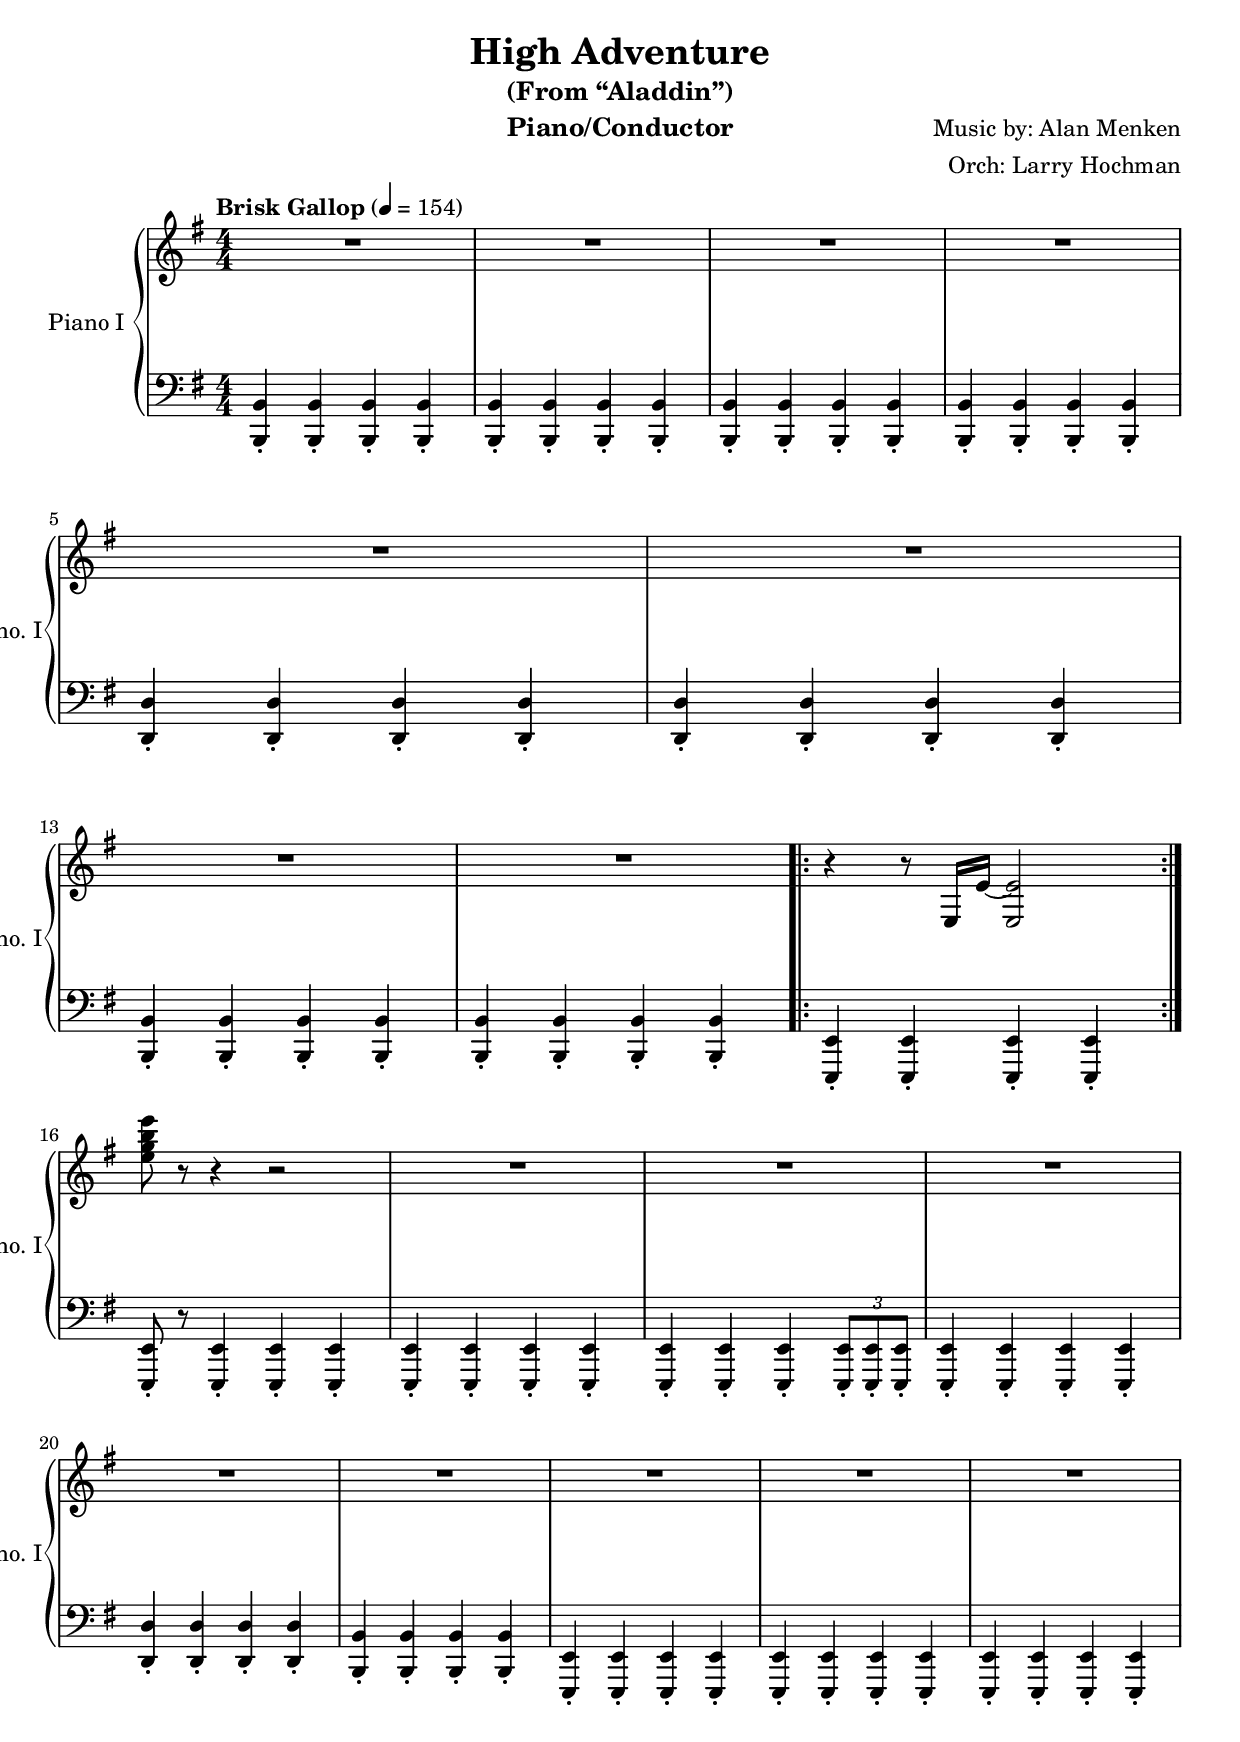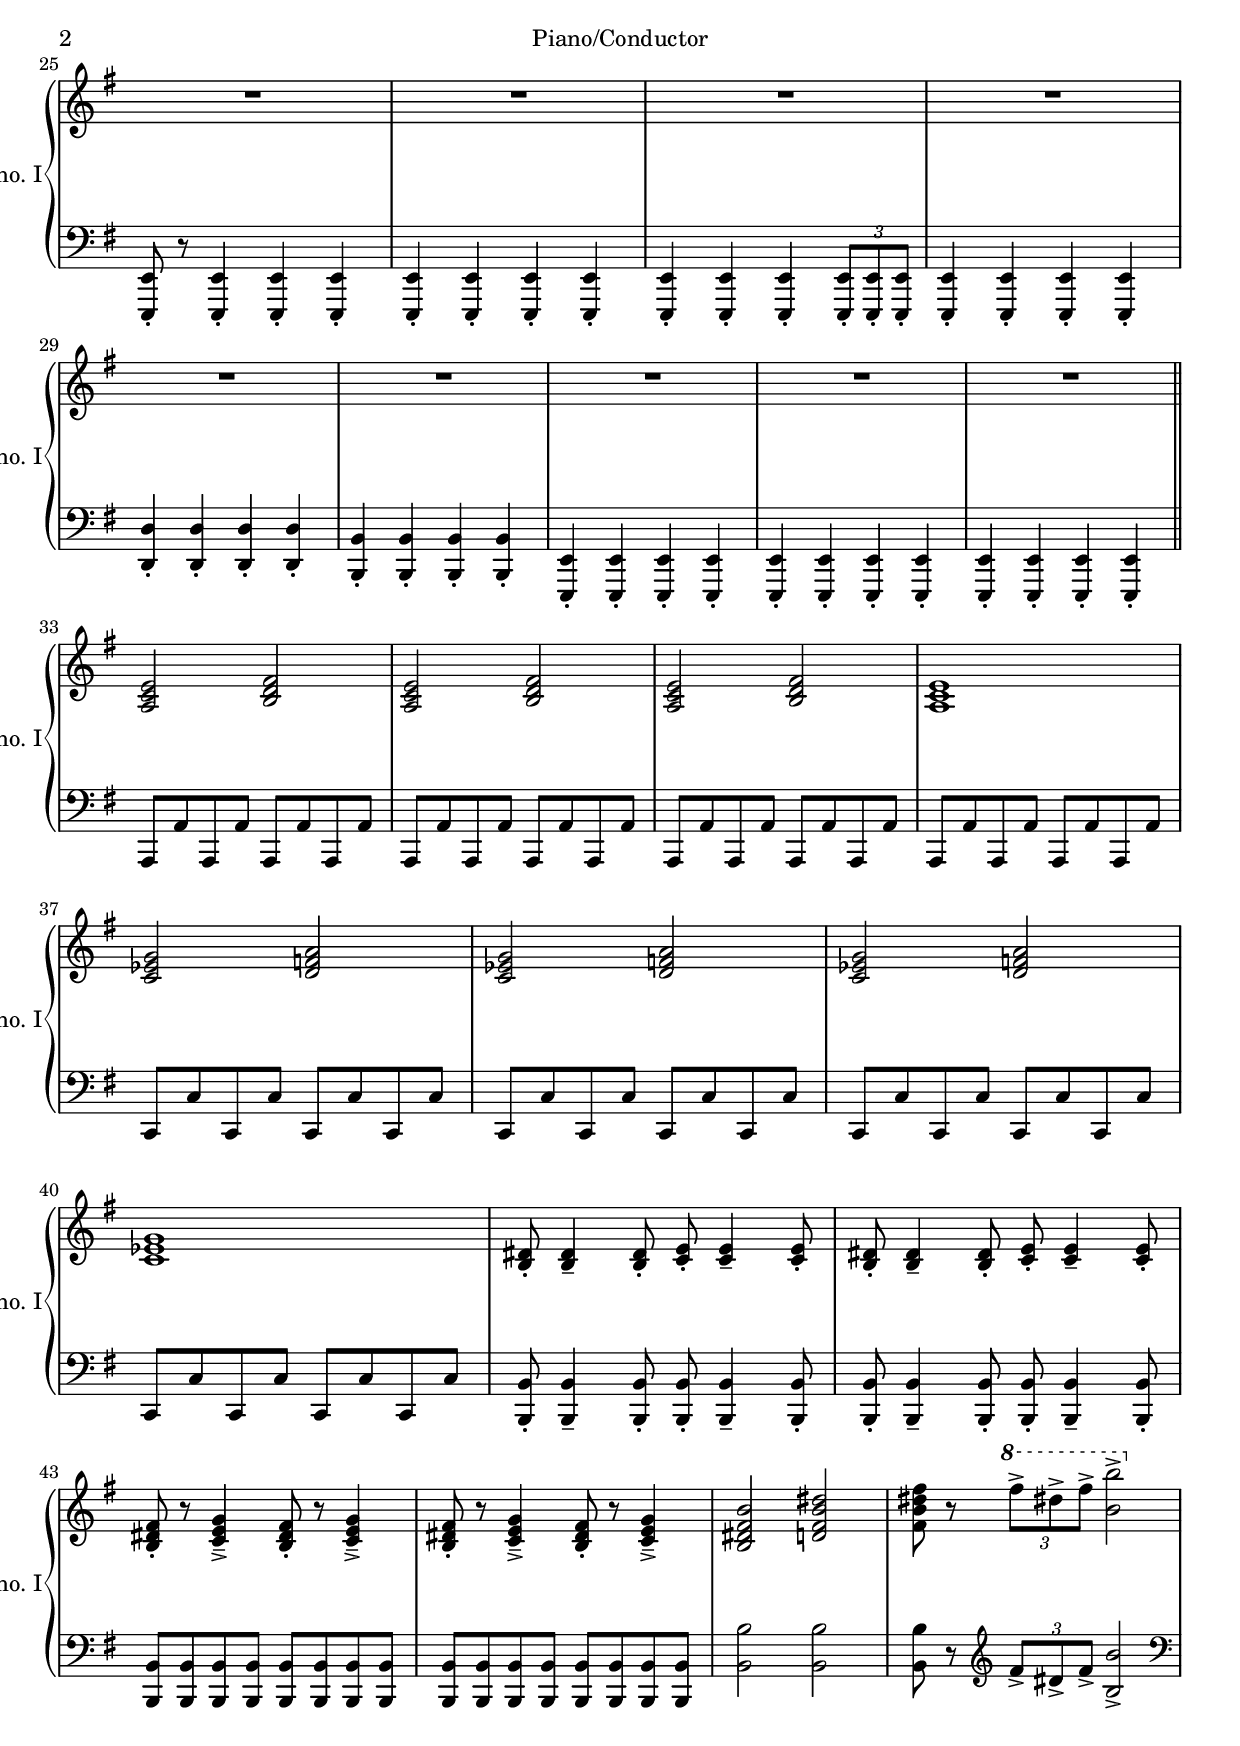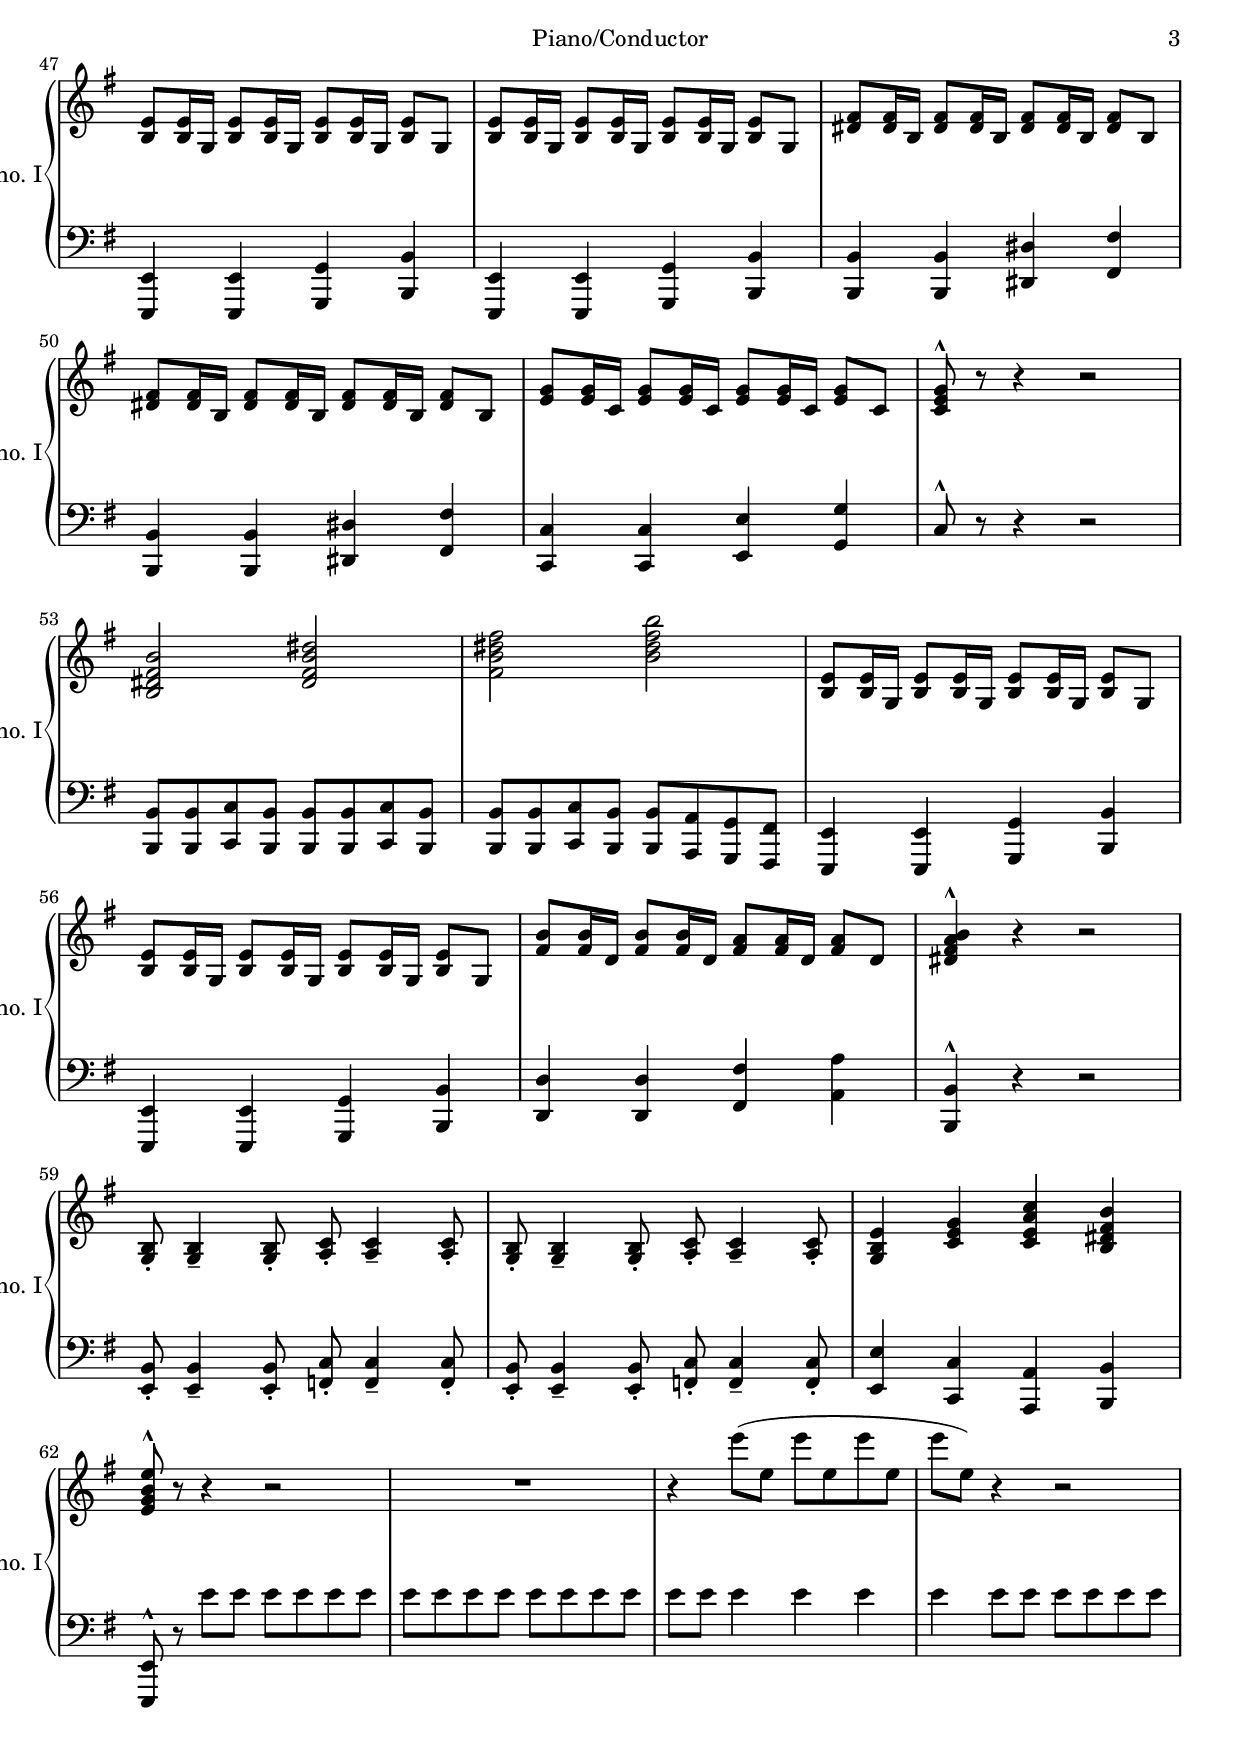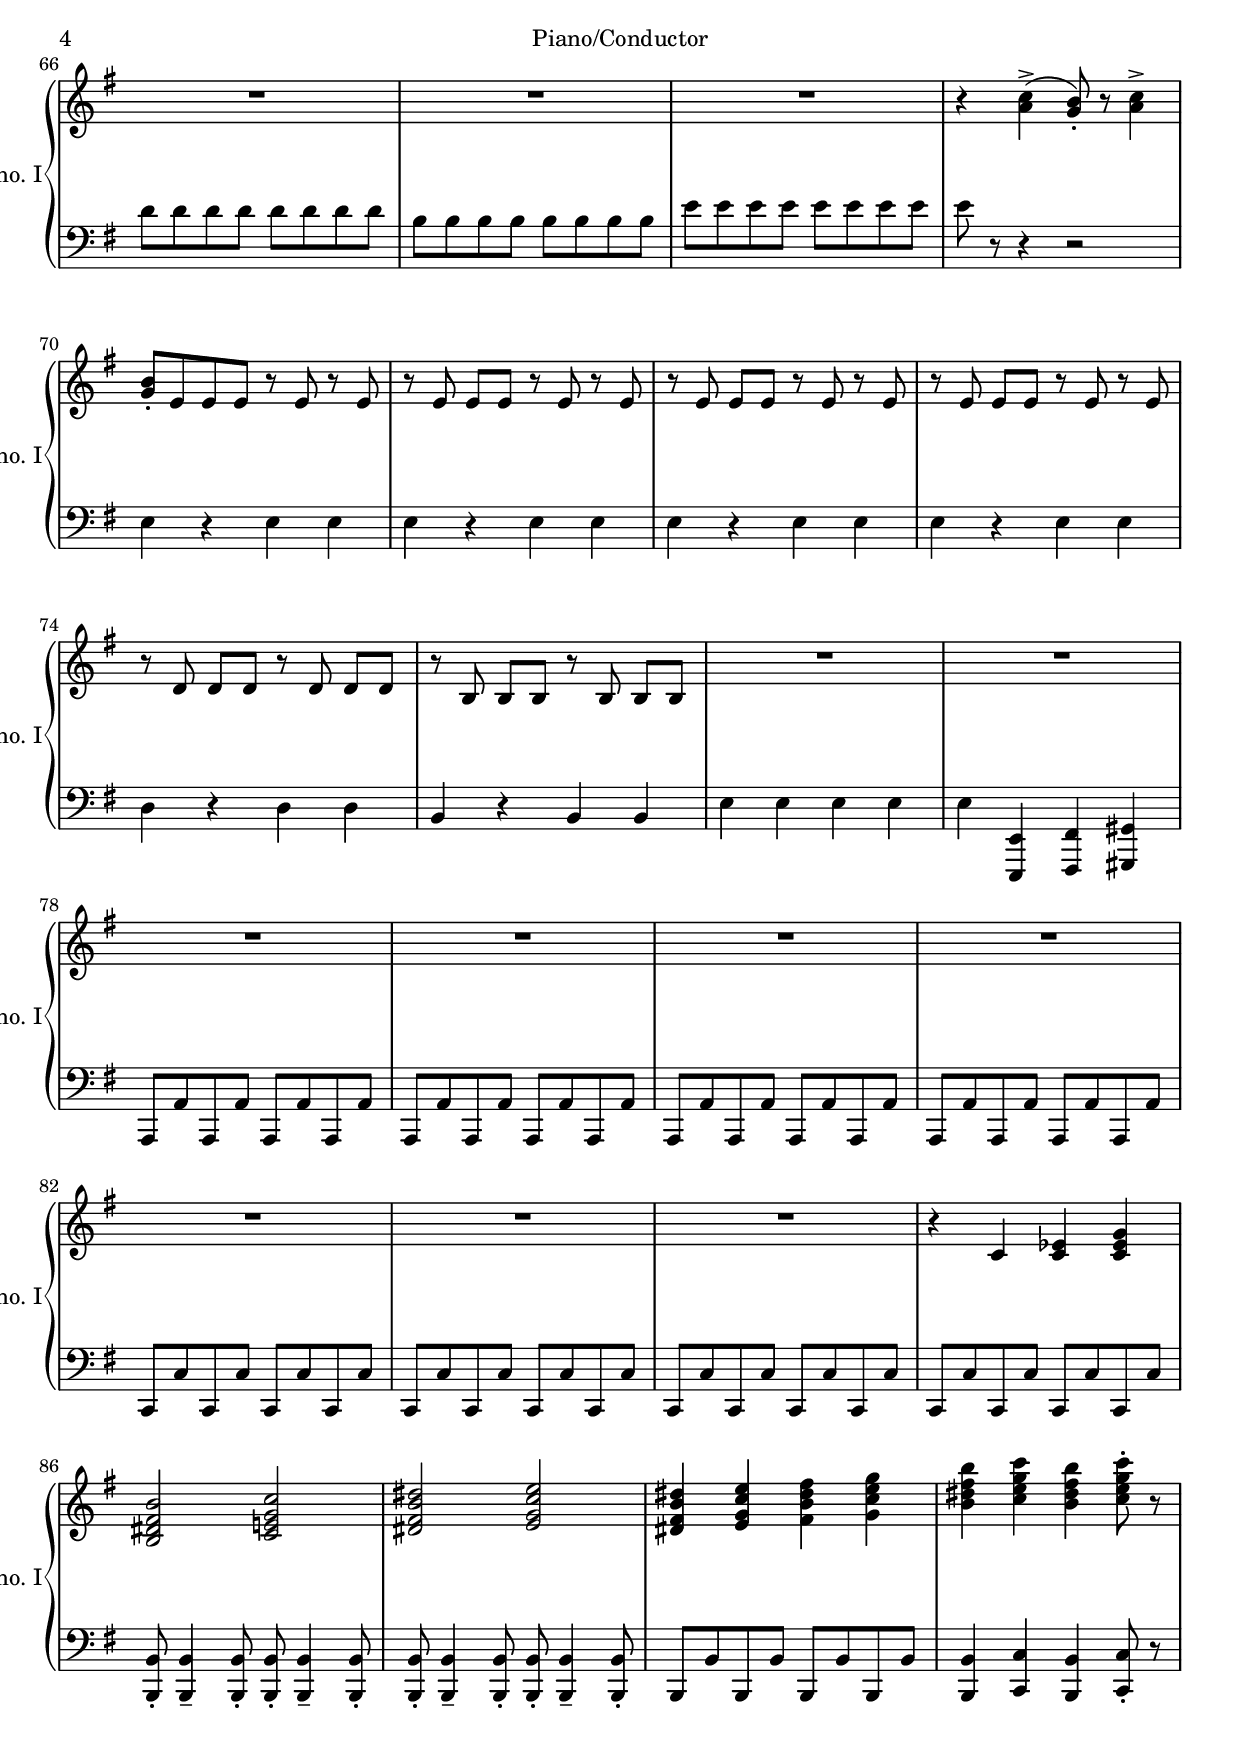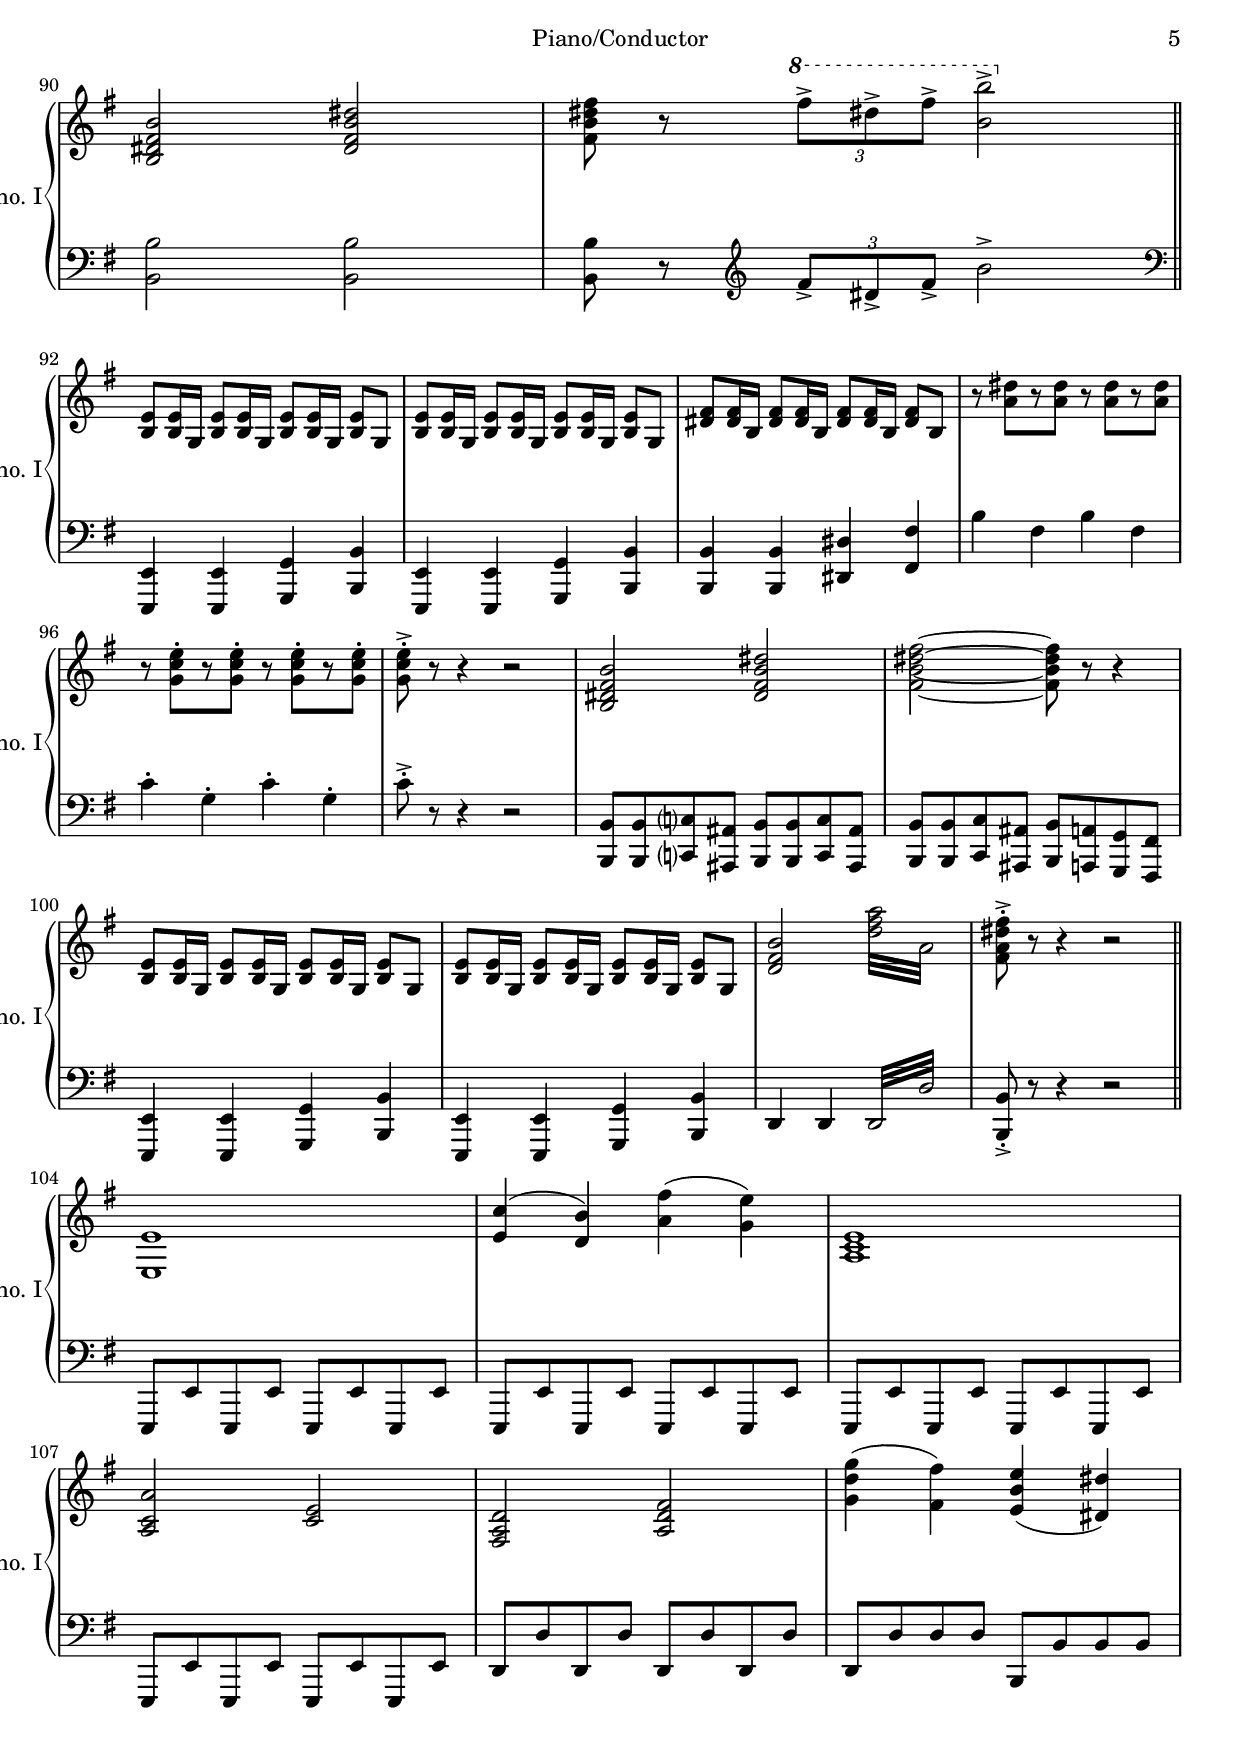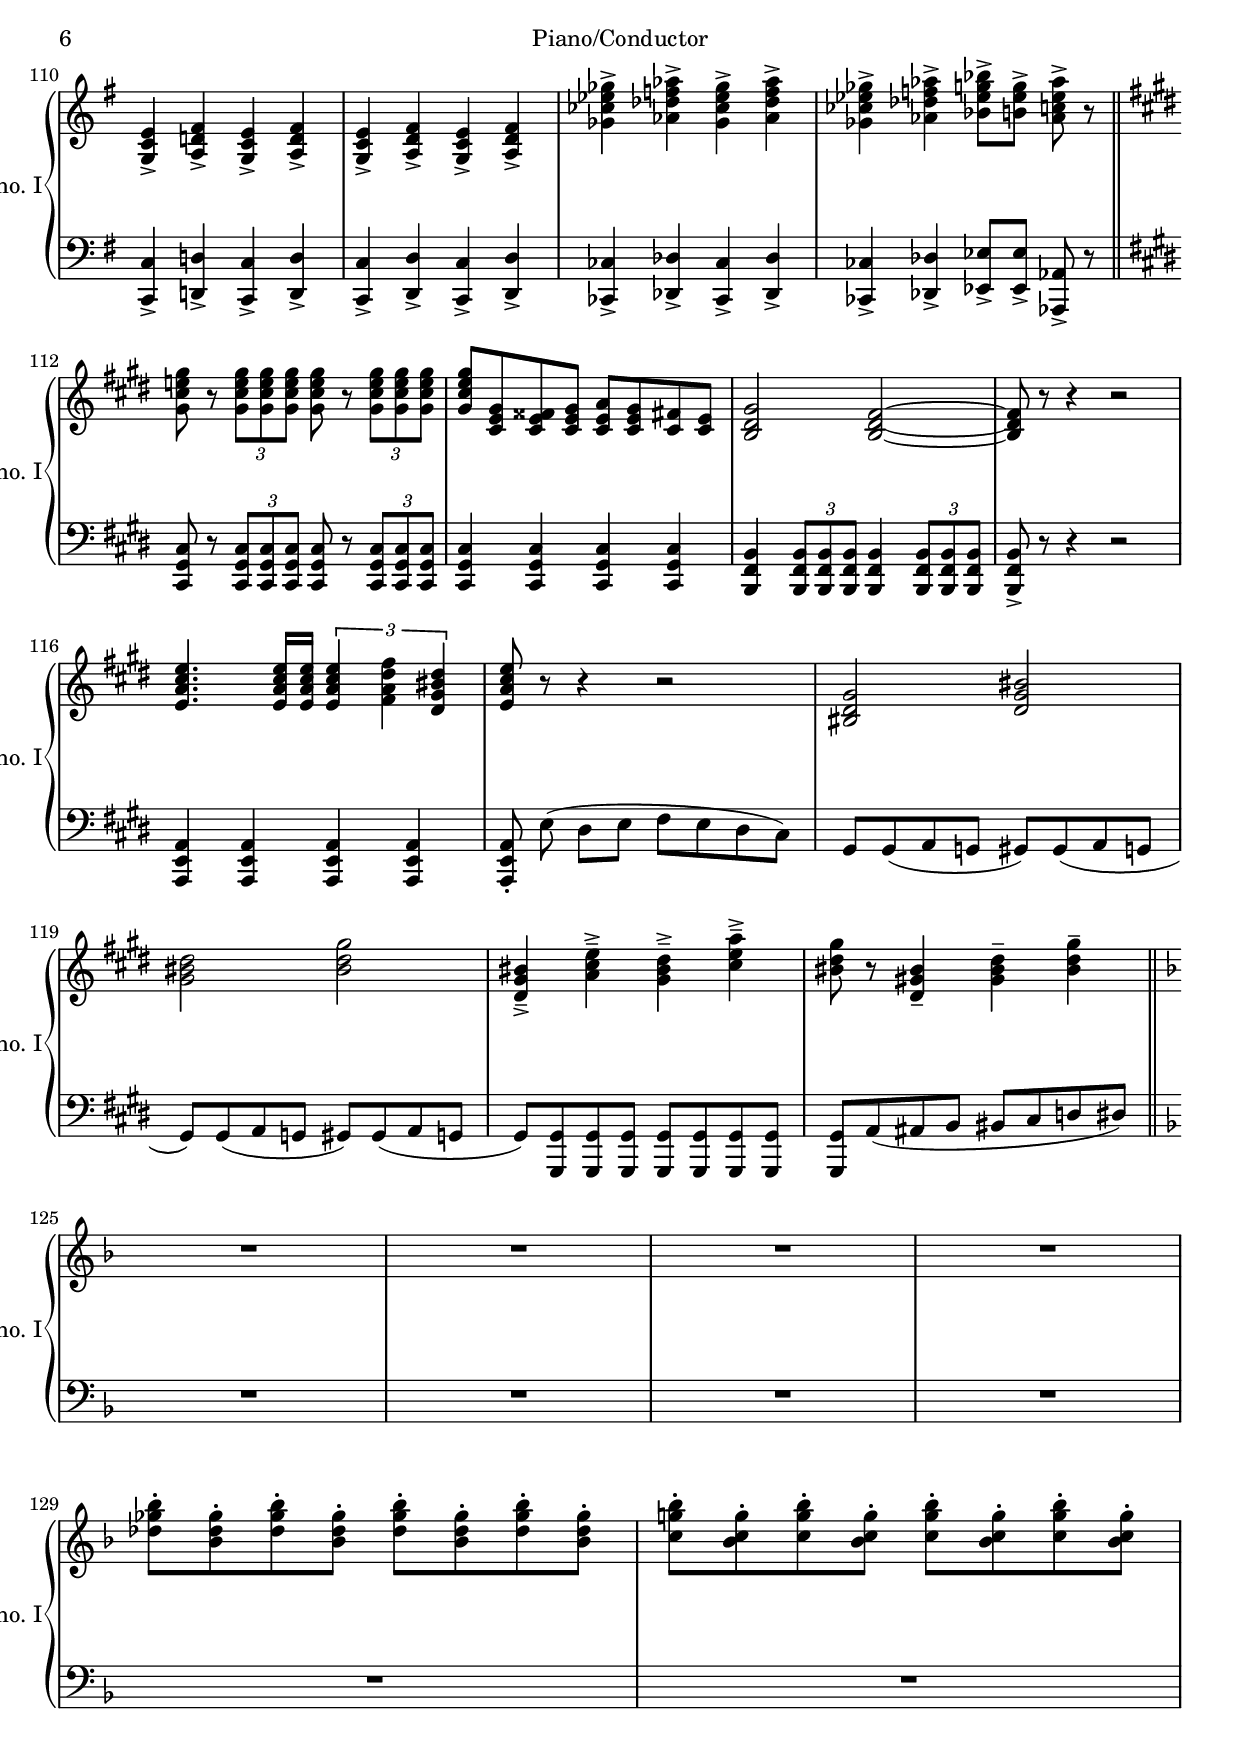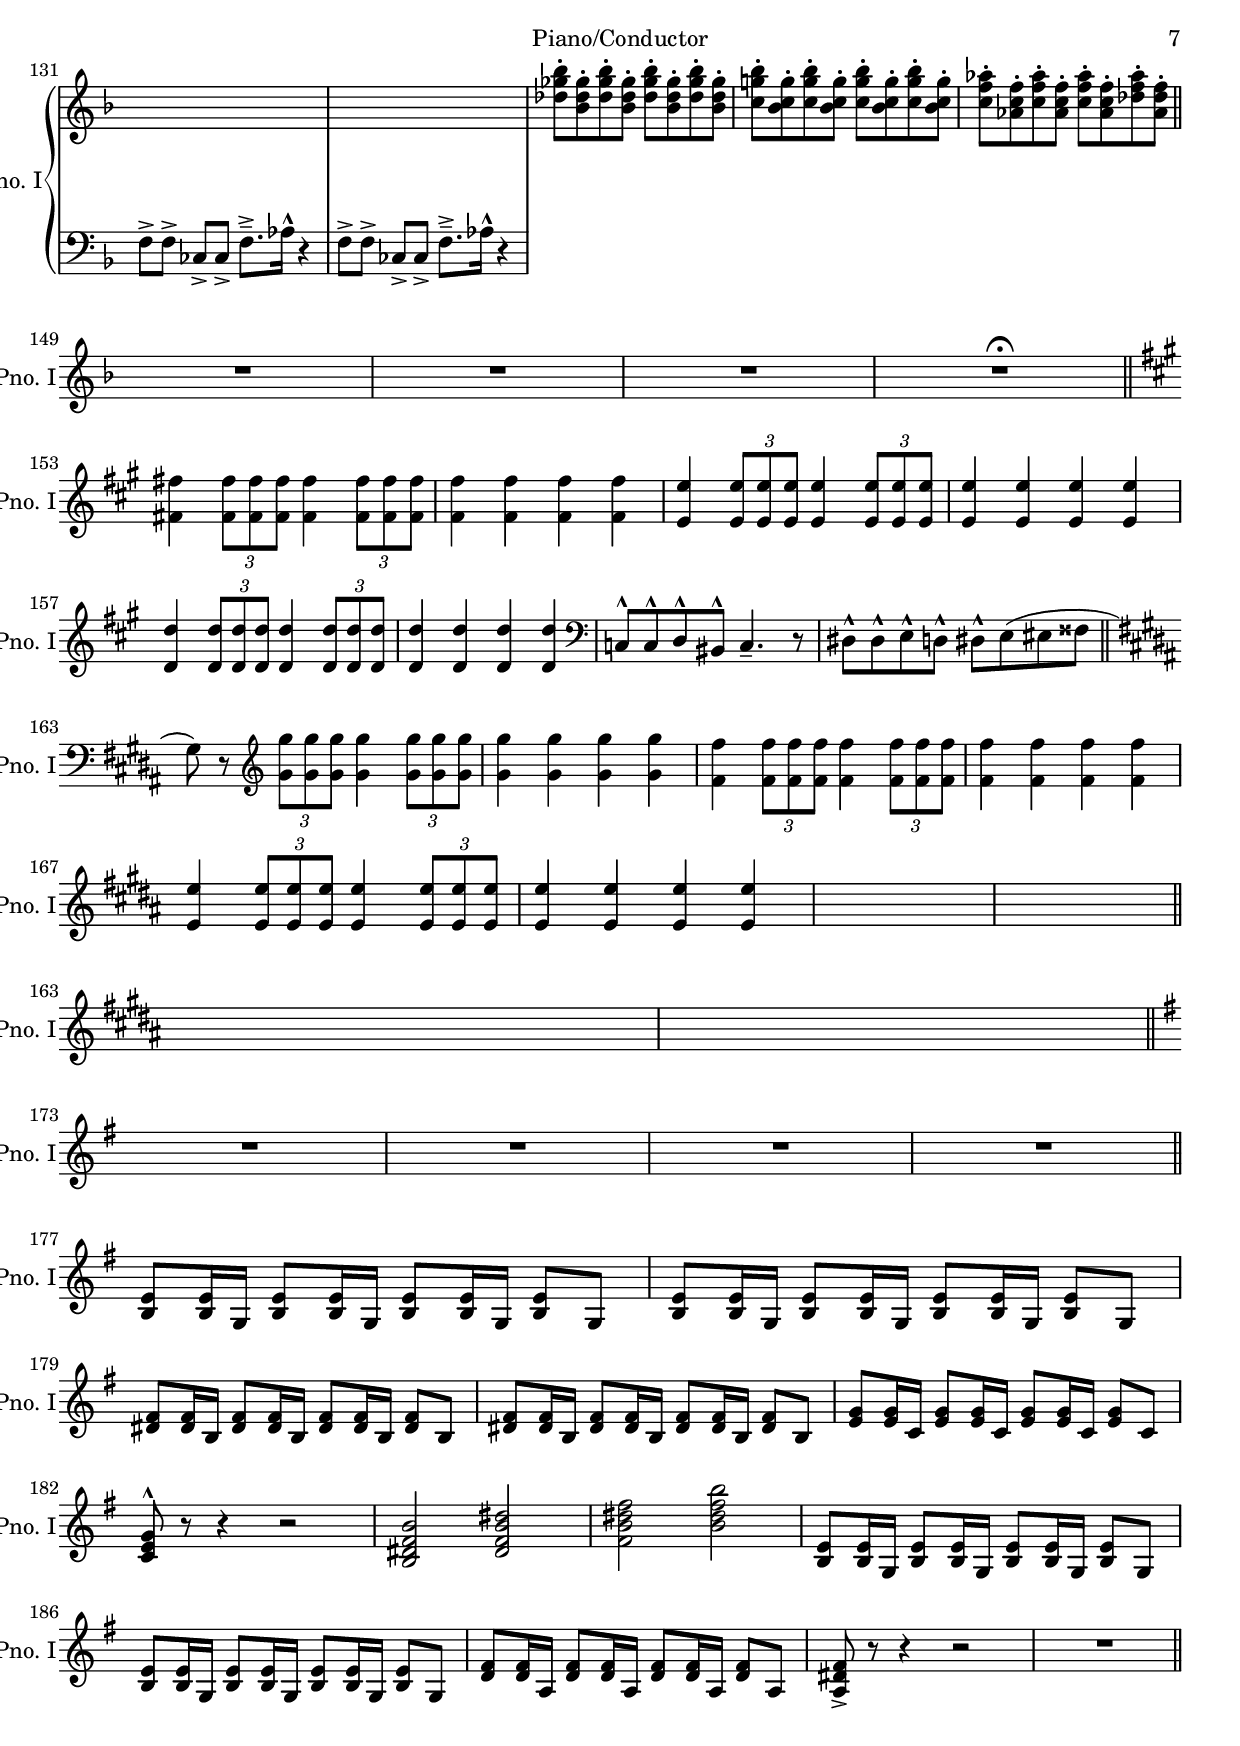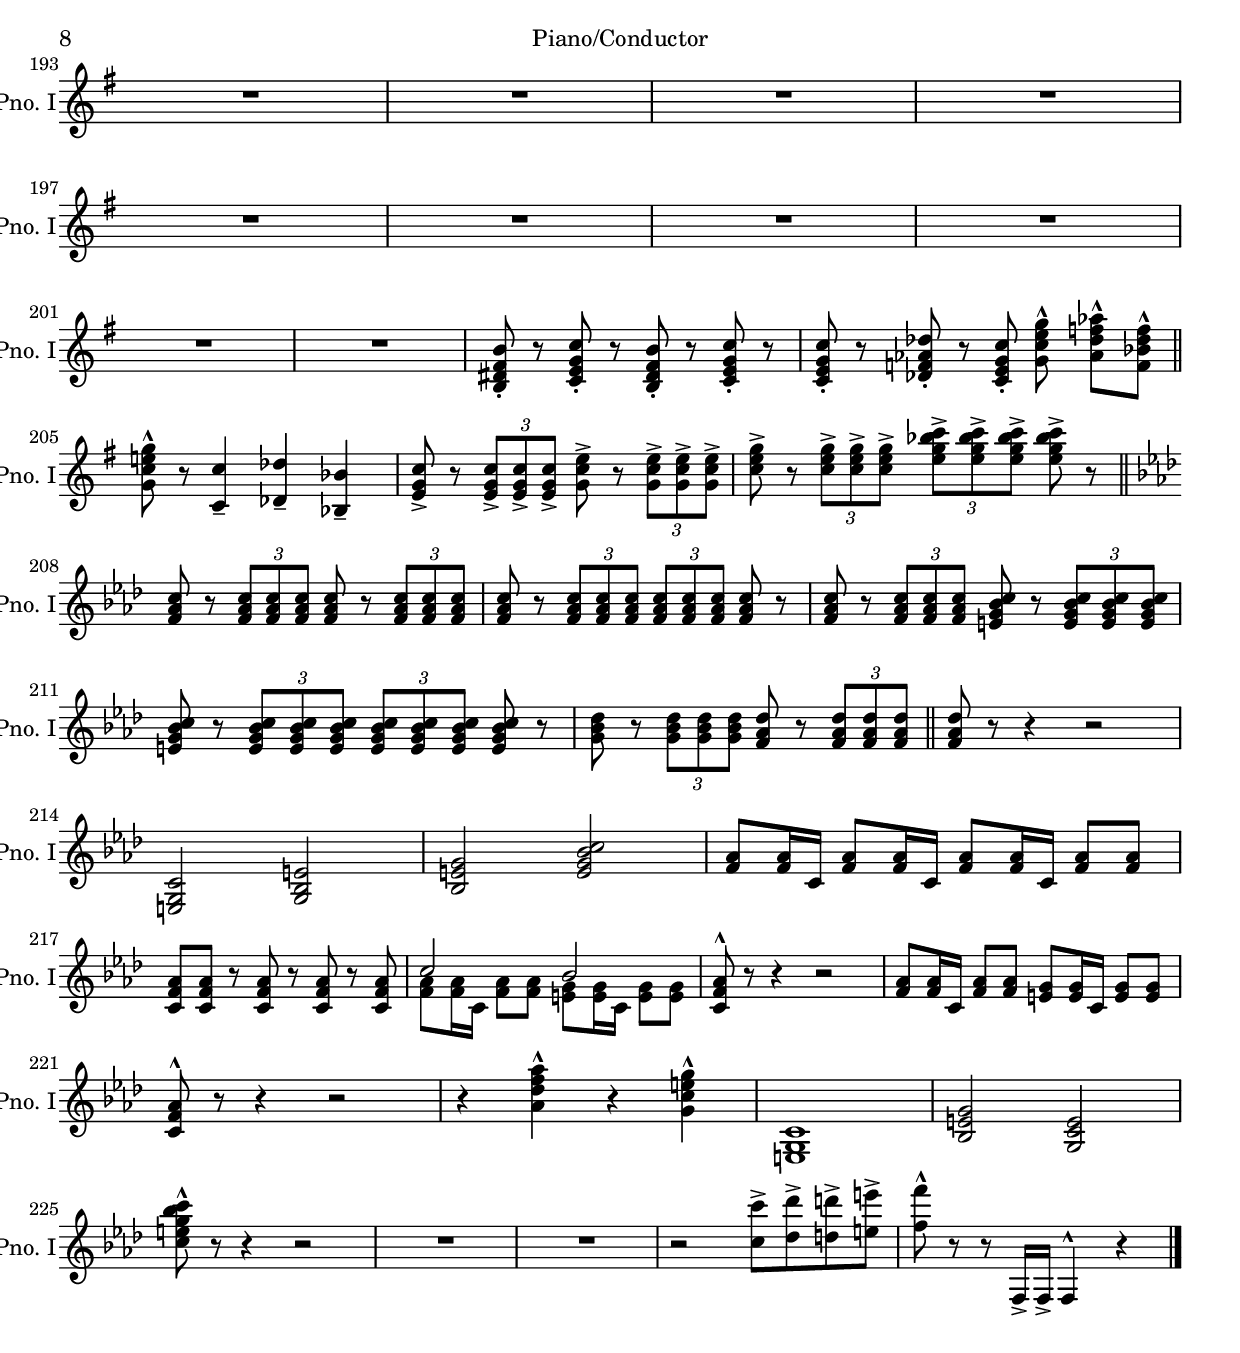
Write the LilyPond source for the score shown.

\version "2.24.2"
\language "english"

\version "2.24.2"
\language "english"

\header {
    title = "High Adventure"
    subtitle = "(From “Aladdin”)"
    instrument = "Piano/Conductor"
    composer = "Music by: Alan Menken"
    arranger = "Orch: Larry Hochman"
    % Remove default LilyPond tagline
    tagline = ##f
}

% \paper {
%     #(set-paper-size '(cons (* 300 mm) (* 500 mm)))
% }

global = {
    \set Staff.printKeyCancellation = ##f
    \override Score.NonMusicalPaperColumn.line-break-system-details 
        = #'((alignment-distances . (14)))
    \key g \major
    \numericTimeSignature
    \time 4/4
    \tempo "Brisk Gallop" 4=154
}



%%%%%%%%%%%%%%%%%%%%%%%%%%%%%%%%%%%%%%%%%%%%%%%%%%

RightPianoI = \relative c {
    \global
    \set Staff.extraNatural = ##f
  
    R1 * 4 | \break
    R1 | \set Score.currentBarNumber = #8
    R1 | \break
    \set Score.currentBarNumber = #13
    R1 * 2 |
    \repeat volta 2 { r4 r8 e16 e' ~ <e, e'>2 | } \break
    <e'' g b e>8 r r4 r2 |
    R1 * 3 | \break
    R1 * 5 | \break
    R1 * 4 | \break
    R1 * 4 | 
    \set Score.currentBarNumber = #32
    R1 | \bar "||" \break
    \repeat unfold 3 { <a,, c e>2 <b d fs> | }
    <a c e>1 | \break
    \repeat unfold 3 { <c ef g>2 <d f a> | } \break
    <c ef g>1 | 
    <b ds>8-. q4-- q8-. <c e>-. q4-- q8-. | 
    <b ds>8-. q4-- q8-. <c e>-. q4-- q8-. | \break
    \repeat unfold 4 { <b ds fs>-. r <c e g>4---> } | 
    <b ds fs b>2 <d fs b ds> |
    <fs b ds fs>8 r \ottava #1 \tuplet 3/2 { fs''-> ds-> fs-> } <b, b'>2-> | \ottava #0 \break
    \repeat unfold 2 { <b,, e>8 q16 g <b e>8 q16 g <b e>8 q16 g <b e>8 g | }
    <ds' fs> q16 b <ds fs>8 q16 b <ds fs>8 q16 b <ds fs>8 b | \break
    <ds fs> q16 b <ds fs>8 q16 b <ds fs>8 q16 b <ds fs>8 b | 
    <e g> q16 c <e g>8 q16 c <e g>8 q16 c <e g>8 c |
    <c e g>^^ r r4 r2 | \break
    <b ds fs b>2 <ds fs b ds> |
    <fs b ds fs> <b ds fs b> | 
    <b, e>8 q16 g <b e>8 q16 g <b e>8 q16 g <b e>8 g | \break
    <b e> q16 g <b e>8 q16 g <b e>8 q16 g <b e>8 g |
    <fs' b> q16 d <fs b>8 q16 d <fs a>8 q16 d <fs a>8 d |
    <ds fs a b>4^^ r r2 | \break
    \repeat unfold 2 { <g, b>8-. q4-- q8-. <a c>-. q4-- q8-. | } 
    <g b e>4 <c e g> <c e a c> <b ds fs b> | \break
    <e g b e>8^^ r r4 r2 |
    R1 |
    r4 e''8( e, e' e, e' e, |
    e' e,) r4 r2 | \break
    R1 * 3 |
    r4 <a, c>->( <g b>8-.) r <a c>4-> | \break
    <g b>8-. e e e r e r e |
    \repeat unfold 3 { r e e[ e] r e r e | } \break
    r d d[ d] r d d[ d] |
    r b b[ b] r b b[ b] |
    R1 * 2 | \break
    R1 * 4 | \break
    R1 * 3 |
    r4 c <c ef> <c ef g> | \break
    <b ds fs b>2 <c e! g c> |
    <ds fs b ds> <e g c e> |
    <ds fs b ds>4 <e g c e> <fs b ds fs> <g c e g> |
    <b ds fs b> <c e g c> <b ds fs b> <c e g c>8-. r | \break
    <b, ds fs b>2 <ds fs b ds> |
    <fs b ds fs>8 r \ottava #1 \tuplet 3/2 { fs''8-> ds-> fs-> } <b, b'>2-> |
    \ottava #0 \bar "||" \break
    \repeat unfold 2 { <b,, e>8 q16 g <b e>8 q16 g <b e>8 q16 g <b e>8 g | }
    <ds' fs> q16 b <ds fs>8 q16 b <ds fs>8 q16 b <ds fs>8 b |
    r <a' ds>[ r q] r q[ r q] | \break
    r <g c e>-.[ r q-.] r q-.[ r q-.] |
    q->-. r r4 r2 |
    <b, ds fs b>2 <ds fs b ds> |
    <fs b ds fs> ~ q8 r r4 | \break
    \repeat unfold 2 { <b, e>8 q16 g <b e>8 q16 g <b e>8 q16 g <b e>8 g | }
    <d' fs b>2 \repeat tremolo 8 { <d' fs a>32 a } |
    <fs a ds fs>8->-. r r4 r2 | \bar "||" \break
    <e, e'>1 | 
    <e' c'>4^( <d b'>) <a' fs'>( <g e'>) |
    <a, c e>1 | \break
    <a c a'>2 <c e> |
    <fs, a d> <a d fs> |
    <g' d' g>4( <fs fs'>) <e b' e>( <ds ds'>) | \break
    <g, c e>-> <a d! fs>-> \repeat unfold 3 { <g c e>-> <a d fs>-> } |
    <gf' cf ef gf>-> <af df f af>-> <gf cf ef gf>-> <af df f af>->
    \set Score.currentBarNumber = #111
    <gf cf ef gf>-> <af df f af>-> <bf ef g bf>8->[ <b ef g>->] <af c ef af>-> r | 
    \bar "||" \key e \major \break
    <gs cs e! gs> r \tuplet 3/2 { q q q } q r \tuplet 3/2 { q q q } |
    q <cs, e gs> <cs e fss> <cs e gs> <cs e a> <cs e gs> <cs fs> <cs e> |
    <b ds gs>2 <b ds fs> ~ |
    q8 r r4 r2 | \break
    <e a cs e>4. q16 q \tuplet 3/2 { q4 <fs a ds fs> <ds gs bs ds> } |
    <e a cs e>8 r r4 r2 |
    <bs ds gs>2 <ds gs bs> | \break
    <gs bs ds> <bs ds gs> |
    <ds, gs bs>4---> <a' cs e>---> <gs bs ds>---> <cs e a>---> |
    <bs ds gs>8 r <ds, gs! bs>4-- <gs bs ds>-- <bs ds gs>-- | \bar "||" \key f \major \break
    \set Score.currentBarNumber = #125
    R1 * 4 | \break
    \repeat unfold 4 { <df gf bf>8-. <bf df gf>-. } |
    <c g'! bf>-. <bf c g'>-. \repeat unfold 3 { <c g' bf>-. <bf c g'>-. } | \break
    s1 * 2 |
    \repeat unfold 4 { <df gf bf>8-. <bf df gf>-. } |
    <c g'! bf>-. <bf c g'>-. \repeat unfold 3 { <c g' bf>-. <bf c g'>-. } |
    \repeat unfold 3 { <c f af>-. <af c f>-. } 
    \set Score.currentBarNumber = #131 <df f af>-. <af df f>-. | \bar "||" \break
    \set Score.currentBarNumber = #149
    R1 * 3 |
    R1 \fermata | \bar "||" \key a \major \break
    <fs! fs'!>4 \tuplet 3/2 { q8 q q } q4 \tuplet 3/2 { q8 q q } |
    q4 q q q |
    <e e'>4 \tuplet 3/2 { q8 q q } q4 \tuplet 3/2 { q8 q q } |
    q4 q q q | \break
    <d d'>4 \tuplet 3/2 { q8 q q } q4 \tuplet 3/2 { q8 q q } |
    q4 q q q | \clef bass
    \set Score.currentBarNumber = #161
    c,8^^ c^^ d^^ bs^^ c4.-- r8 |
    ds^^ ds^^ e^^ d^^ ds^^ e( es fss | \bar "||" \key b \major \break
    gs) r \clef treble \tuplet 3/2 { <gs' gs'>8 q q } q4 \tuplet 3/2 { q8 q q } |
    q4 q q q | 
    <fs fs'>4 \tuplet 3/2 { q8 q q } q4 \tuplet 3/2 { q8 q q } |
    q4 q q q | \break
    <e e'>4 \tuplet 3/2 { q8 q q } q4 \tuplet 3/2 { q8 q q } |
    q4 q q q | 
    s1 * 2 | \bar "||" \break
    \set Score.currentBarNumber = #163
    s1 |
    \set Score.currentBarNumber = #172
    s1 | \bar "||" \key g \major \break
    R1 * 4 | \bar "||" \break
    \repeat unfold 2 { <b e>8 q16 g <b e>8 q16 g <b e>8 q16 g <b e>8 g | }
    \repeat unfold 2 { <ds' fs> q16 b <ds fs>8 q16 b <ds fs>8 q16 b <ds fs>8 b | }
    <e g> q16 c <e g>8 q16 c <e g>8 q16 c <e g>8 c | \break
    <c e g>^^ r r4 r2 |
    <b ds fs b>2 <ds fs b ds> |
    <fs b ds fs> <b ds fs b> |
    <b, e>8 q16 g <b e>8 q16 g <b e>8 q16 g <b e>8 g | \break
    <b e>8 q16 g <b e>8 q16 g <b e>8 q16 g <b e>8 g | 
    <d' fs> q16 a <d fs>8 q16 a <d fs>8 q16 a <d fs>8 a |
    <a ds fs>8-> r r4 r2 |
    R1 | \bar "||" \break
    \set Score.currentBarNumber = #193
    R1 * 4 | \break
    R1 * 4 | \break
    R1 * 2 |
    <b ds fs b>8-. r <c e g c>-. r <b ds fs b>8-. r <c e g c>-. r |
    q-. r <df f af df>-. r \autoBeamOff <c e g c>-. 
    <g' c e g>^^ \autoBeamOn <af df f af>^^[ <f bf df f>^^] | \bar "||" \break
    <g c e! g>^^ r <c, c'>4-- <df df'>-- <bf bf'>-- |
    <e g c>8-> r \tuplet 3/2 { q-> q-> q-> } 
    <g c e>-> r \tuplet 3/2 { q-> q-> q-> } |
    <c e g>-> r \tuplet 3/2 { q-> q-> q-> }
    \tuplet 3/2 { <e g bf c>-> q-> q-> } q-> r | \bar "||" \key af \major \break
    <f, af c> r \tuplet 3/2 { q q q } q r \tuplet 3/2 { q q q } |
    q r \tuplet 3/2 { q q q } \tuplet 3/2 { q q q } q r |
    q r \tuplet 3/2 { q q q } <e g bf c> r \tuplet 3/2 { q q q } | \break
    q r \tuplet 3/2 { q q q } \tuplet 3/2 { q q q } q r |
    <g bf df> r \tuplet 3/2 { q q q } <f af df> r \tuplet 3/2 { q q q } | \bar "||"
    q r r4 r2 | \break
    <e, g c>2 <g bf e> |
    <bf e g> <e g bf c> |
    <f af>8 q16 c <f af>8 q16 c <f af>8 q16 c <f af>8 q | \break
    <c f af> q r q r q r q |
    <<
        { c'2 bf }
        \\
        { <f af>8 q16 c q8 q <e g> q16 c q8 q }
    >>
    <c f af>^^ r r4 r2 |
    <f af>8 q16 c q8 q <e g> q16 c q8 q | \break
    <c f af>^^ r r4 r2 |
    r4 <af' df f af>^^ r <g c e g>^^ |
    <e, g c>1 |
    <bf' e g>2 <g c e> | \break
    <c' e g bf c>8^^ r r4 r2 |
    R1 * 2 |
    r2 <c c'>8-> <df df'>-> <d d'>-> <e e'>-> |
    <f f'>^^ r r f,,16-> f-> f4^^ r | \bar "|."
}

%%%%%%%%%%%%%%%%%%%%%%%%%%%%%%%%%%%%%%%%%%%%%%%%%%

LeftPianoI = \relative c, {
    \global
    \clef bass
    
    <b b'>4-. \repeat unfold 15 { q-. } |
    \repeat unfold 8 { <d d'>-. } |
    \repeat unfold 8 { <b b'>-. } |
    \repeat unfold 4 { <e, e'>-. } |
    \repeat unfold 2 {
        q8-. r \repeat unfold 10 { q4-. } \tuplet 3/2 { q8-. q-. q-. } |
        \repeat unfold 4 { <e e'>4-. }
        \repeat unfold 4 { <d' d'>4-. }
        \repeat unfold 4 { <b b'>4-. }
        \repeat unfold 12 { <e, e'>4-. }
    }
    \repeat unfold 16 { a8 a' }
    \repeat unfold 16 { c, c' }
    \repeat unfold 4 { <b, b'>8-. q4-- q8-. } |
    \repeat unfold 16 { q }
    <b' b'>2 q |
    q8 r \clef treble \tuplet 3/2 { fs''-> ds-> fs-> } <b, b'>2-> | \clef bass
    \repeat unfold 2 { <e,,, e'>4 q <g g'> <b b'> | }
    \repeat unfold 2 { q q <ds ds'> <fs fs'> | }
    <c c'> q <e e'> <g g'> |
    c8^^ r r4 r2 | 
    \repeat unfold 3 { <b, b'>8 q <c c'> <b b'> } q <a a'> <g g'> <fs fs'> |
    \repeat unfold 2 { <e e'>4 q <g g'> <b b'> | }
    <d d'> q <fs fs'> <a a'> |
    <b, b'>^^ r r2 | 
    \repeat unfold 2 { <e b'>8-. q4-- q8-. <f c'>8-. q4-- q8-. }
    <e e'>4 <c c'> <a a'> <b b'> |
    <e, e'>8^^ r \repeat unfold 16 { e''' } e4 e e |
    e e8 e e e e e |
    \repeat unfold 8 { d }
    \repeat unfold 8 { b }
    \repeat unfold 9 { e } r r4 r2 |
    \repeat unfold 4 { e,4 r e e | } 
    d r d d |
    b r b b |
    e e e e |
    e <e,, e'> <fs fs'> <gs gs'> |
    \repeat unfold 16 { a8 a' }
    \repeat unfold 16 { c, c' }
    \repeat unfold 4 { <b, b'>8-. q4-- q8-. } |
    \repeat unfold 4 { b b' }
    <b, b'>4 <c c'> <b b'> <c c'>8-. r |
    <b' b'>2 q |
    q8 r \clef treble \tuplet 3/2 { fs''-> ds-> fs-> } b2-> | \clef bass
    \repeat unfold 2 { <e,,,, e'>4 q <g g'> <b b'> | }
    q q <ds ds'> <fs fs'> |
    b' fs b fs |
    c'-. g-. c-. g-. |
    c8->-. r r4 r2 |
    <b,, b'>8 q <c? c'?> <as as'>
    \repeat unfold 2 { <b b'>8 q <c c'> <as as'> }
    <b b'> <a a'> <g g'> <fs fs'> |
    \repeat unfold 2 { <e e'>4 q <g g'> <b b'> | }
    d d \repeat tremolo 8 { d32 d' } |
    <b, b'>8->-. r r4 r2 |
    \repeat unfold 16 { e,8 e' }
    \repeat unfold 4 { d d' }
    d, d' d d b, b' b b |
    <c, c'>4-> <d! d'!>-> \repeat unfold 3 { <c c'>4-> <d d'>-> }
    \repeat unfold 3 { <cf cf'>-> <df df'>-> } <ef ef'>8->[ q->] <af, af'>-> r | 
    \key e \major
    <cs gs' cs> r \tuplet 3/2 { q q q } q r \tuplet 3/2 { q q q } |
    q4 q q q |
    <b fs' b>4 \tuplet 3/2 { q8 q q } q4 \tuplet 3/2 { q8 q q } |
    q-> r r4 r2 | 
    <a e' a>4 q q q |
    \autoBeamOff q8-. e''^( \autoBeamOn ds e fs e ds cs) |
    gs gs( a g gs) gs( a g |
    gs) gs( a g gs) gs( a g |
    gs) <gs, gs'> q q q q q q |
    q a'( as b bs cs d ds) | \key f \major 
    R1 * 4 |
    R1 * 2 |
    <<
        { \repeat unfold 2 { f8->[ f->] cf-> cf-> f8.---> af16^^ d,4\rest | } }
    >>
}

%%%%%%%%%%%%%%%%%%%%%%%%%%%%%%%%%%%%%%%%%%%%%%%%%%

PianoIPart = \new PianoStaff \with {
    instrumentName = "Piano I"
    shortInstrumentName = "Pno. I"
} <<
    \new Staff = "rh" \with {
        midiInstrument = "acoustic grand"
    } \RightPianoI
    \new Staff = "lh" \with {
        midiInstrument = "acoustic grand"
    } \LeftPianoI 
>>

%%%%%%%%%%%%%%%%%%%%%%%%%%%%%%%%%%%%%%%%%%%%%%%%%%

\score {
    <<
        \PianoIPart
    >>
}